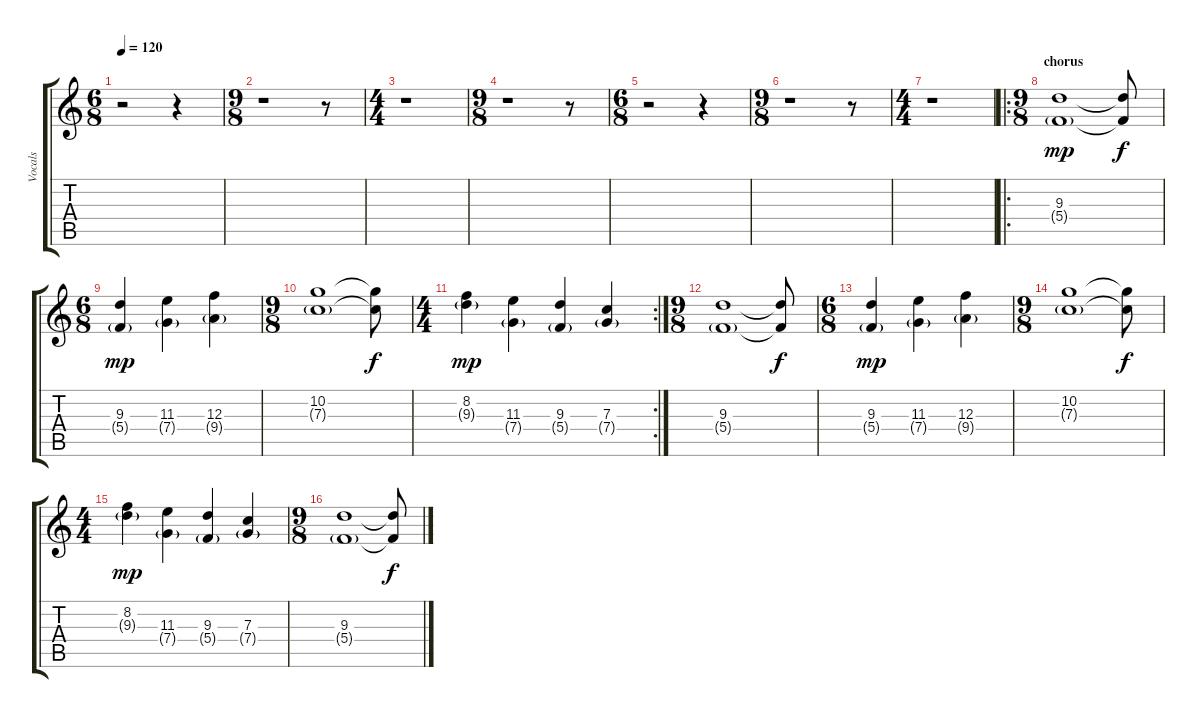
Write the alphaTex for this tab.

\track ("Vocals" "Vocals") {instrument ocarina}
\staff {score tabs}
\tuning (D5 A4 F4 C4 G3 D3) {hide}
\ts (6 8)
\tempo 120
\clef g2
\ks c
r.2{dy f} r.4 |
\ts (9 8)
r.1 r.8 |
\ts (4 4)
r.1 |
\ts (9 8)
r.1 r.8 |
\ts (6 8)
r.2 r.4 |
\ts (9 8)
r.1 r.8 |
\ts (4 4)
r.1 |
\ro
\ts (9 8)
\section ("" "chorus")
(9.3 5.4{g}).1{dy mp volume 16} (9.3{t} 5.4{t}).8{dy f} |
\ts (6 8)
(9.3 5.4{g}).4{dy mp} (11.3 7.4{g}).4 (12.3 9.4{g}).4 |
\ts (9 8)
(10.2 7.3{g}).1 (10.2{t} 7.3{t}).8{dy f} |
\rc 2
\ts (4 4)
(8.2 9.3{g}).4{dy mp} (11.3 7.4{g}).4 (9.3 5.4{g}).4 (7.3 7.4{g}).4 |
\ts (9 8)
(9.3 5.4{g}).1 (9.3{t} 5.4{t}).8{dy f} |
\ts (6 8)
(9.3 5.4{g}).4{dy mp} (11.3 7.4{g}).4 (12.3 9.4{g}).4 |
\ts (9 8)
(10.2 7.3{g}).1 (10.2{t} 7.3{t}).8{dy f} |
\ts (4 4)
(8.2 9.3{g}).4{dy mp} (11.3 7.4{g}).4 (9.3 5.4{g}).4 (7.3 7.4{g}).4 |
\ts (9 8)
(9.3 5.4{g}).1 (9.3{t} 5.4{t}).8{dy f}
